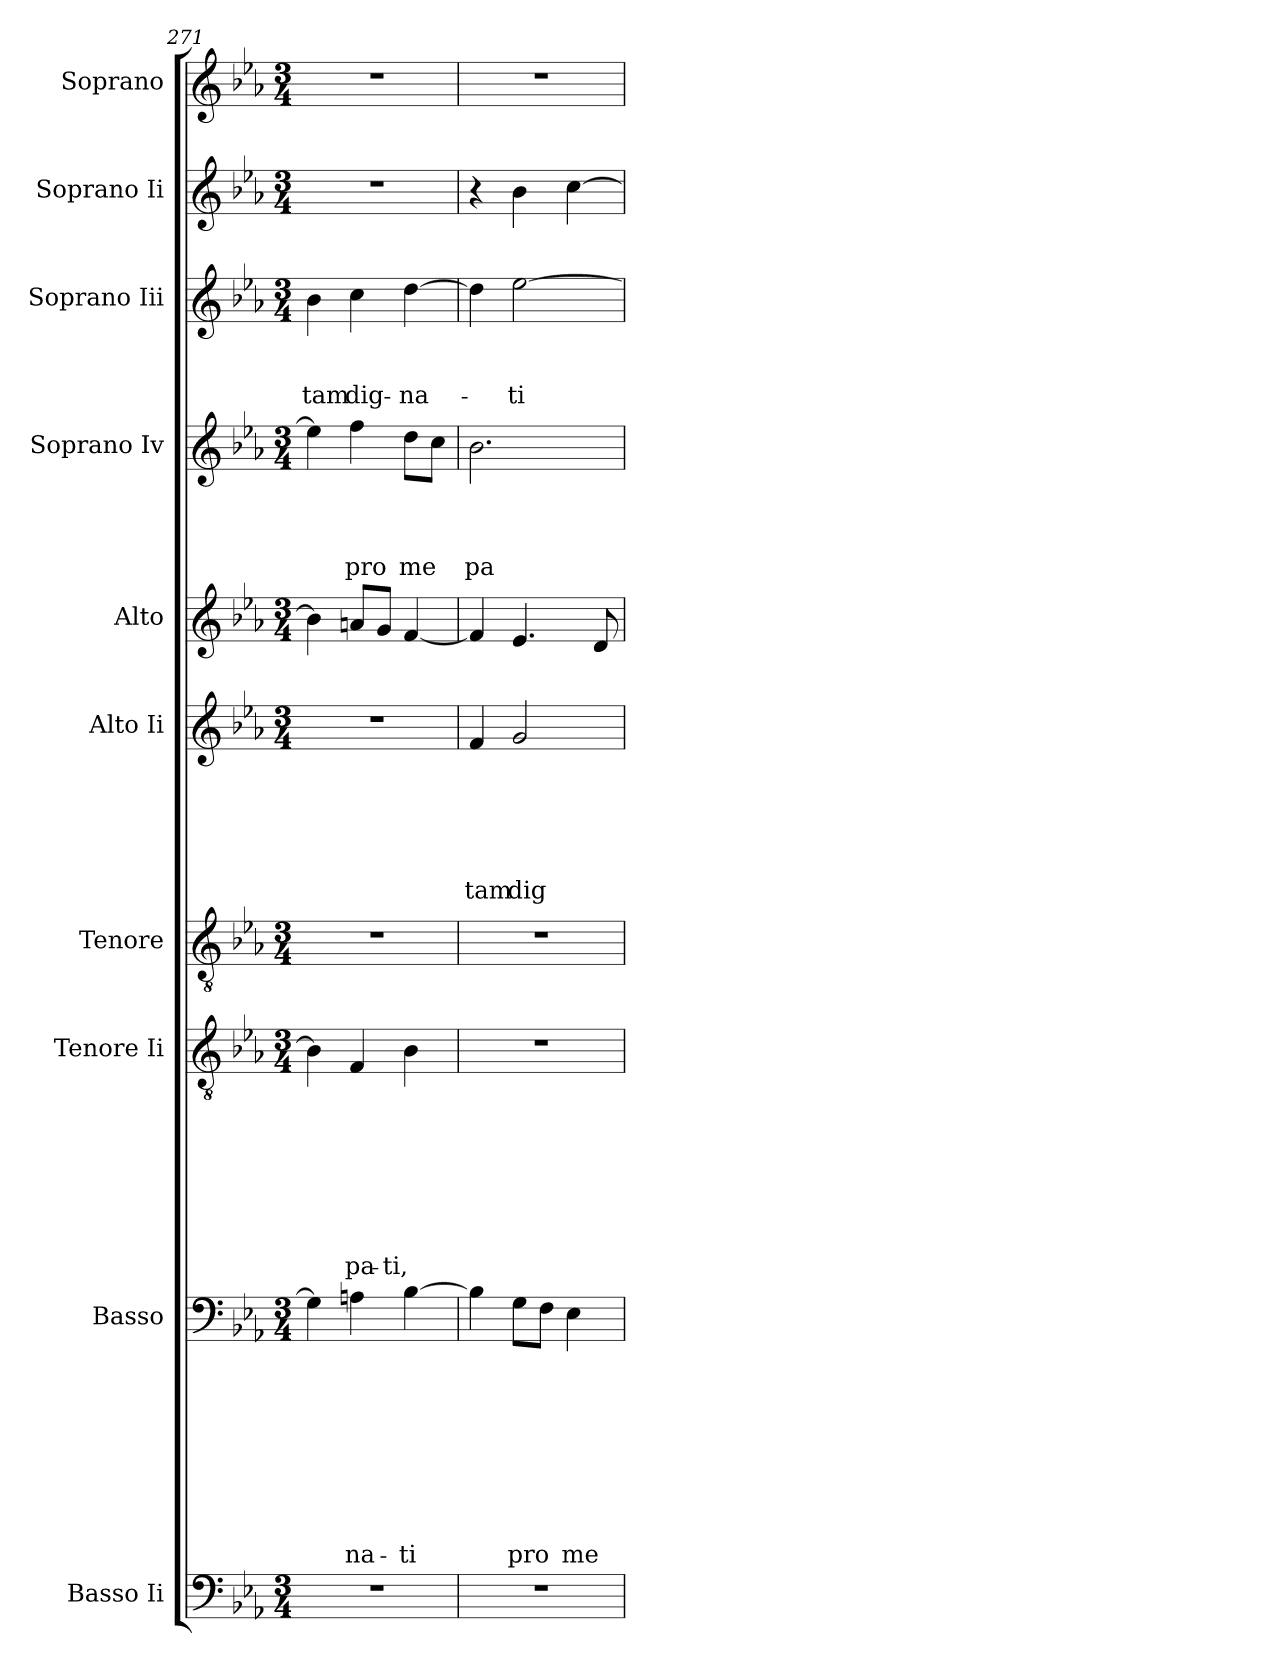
**kern	**kern	**text	**text	**text	**text	**text	**text	**text	**text	**text	**kern	**text	**text	**text	**text	**text	**text	**text	**text	**kern	**kern	**text	**text	**text	**text	**text	**text	**kern	**kern	**text	**text	**text	**text	**kern	**text	**text	**text	**kern	**kern
*part10	*part9	*part9	*part9	*part9	*part9	*part9	*part9	*part9	*part9	*part9	*part8	*part8	*part8	*part8	*part8	*part8	*part8	*part8	*part8	*part7	*part6	*part6	*part6	*part6	*part6	*part6	*part6	*part5	*part4	*part4	*part4	*part4	*part4	*part3	*part3	*part3	*part3	*part2	*part1
*staff10	*staff9	*staff9	*staff9	*staff9	*staff9	*staff9	*staff9	*staff9	*staff9	*staff9	*staff8	*staff8	*staff8	*staff8	*staff8	*staff8	*staff8	*staff8	*staff8	*staff7	*staff6	*staff6	*staff6	*staff6	*staff6	*staff6	*staff6	*staff5	*staff4	*staff4	*staff4	*staff4	*staff4	*staff3	*staff3	*staff3	*staff3	*staff2	*staff1
*I"Basso Ii	*I"Basso	*	*	*	*	*	*	*	*	*	*I"Tenore Ii	*	*	*	*	*	*	*	*	*I"Tenore	*I"Alto Ii	*	*	*	*	*	*	*I"Alto	*I"Soprano Iv	*	*	*	*	*I"Soprano Iii	*	*	*	*I"Soprano Ii	*I"Soprano
*clefF4	*clefF4	*	*	*	*	*	*	*	*	*	*clefGv2	*	*	*	*	*	*	*	*	*clefGv2	*clefG2	*	*	*	*	*	*	*clefG2	*clefG2	*	*	*	*	*clefG2	*	*	*	*clefG2	*clefG2
*k[b-e-a-]	*k[b-e-a-]	*	*	*	*	*	*	*	*	*	*k[b-e-a-]	*	*	*	*	*	*	*	*	*k[b-e-a-]	*k[b-e-a-]	*	*	*	*	*	*	*k[b-e-a-]	*k[b-e-a-]	*	*	*	*	*k[b-e-a-]	*	*	*	*k[b-e-a-]	*k[b-e-a-]
*E-:	*E-:	*	*	*	*	*	*	*	*	*	*E-:	*	*	*	*	*	*	*	*	*E-:	*E-:	*	*	*	*	*	*	*E-:	*E-:	*	*	*	*	*E-:	*	*	*	*E-:	*E-:
*M3/4	*M3/4	*	*	*	*	*	*	*	*	*	*M3/4	*	*	*	*	*	*	*	*	*M3/4	*M3/4	*	*	*	*	*	*	*M3/4	*M3/4	*	*	*	*	*M3/4	*	*	*	*M3/4	*M3/4
=271	=271	=271	=271	=271	=271	=271	=271	=271	=271	=271	=271	=271	=271	=271	=271	=271	=271	=271	=271	=271	=271	=271	=271	=271	=271	=271	=271	=271	=271	=271	=271	=271	=271	=271	=271	=271	=271	=271	=271
!LO:N:vis=1	!	!	!	!	!	!	!	!	!	!	!	!	!	!	!	!	!	!	!	!LO:N:vis=1	!LO:N:vis=1	!	!	!	!	!	!	!	!	!	!	!	!	!	!	!	!LO:LY:b	!LO:N:vis=1	!LO:N:vis=1
2.r	4G\]	.	.	.	.	.	.	.	.	.	4B-\]	.	.	.	.	.	.	.	.	2.r	2.r	.	.	.	.	.	.	4b-\]	4ee-\]	.	.	.	.	4b-\	.	.	tam	2.r	2.r
!	!	!	!	!	!	!	!	!	!	!LO:LY:b	!	!	!	!	!	!	!	!	!LO:LY:b	!	!	!	!	!	!	!	!	!	!	!	!	!	!LO:LY:b	!	!	!	!LO:LY:b	!	!
.	4An\	.	.	.	.	.	.	.	.	-na-	4F/	.	.	.	.	.	.	.	pa-	.	.	.	.	.	.	.	.	8an/L	4ff\	.	.	.	pro	4cc\	.	.	dig-	.	.
.	.	.	.	.	.	.	.	.	.	.	.	.	.	.	.	.	.	.	.	.	.	.	.	.	.	.	.	8g/J	.	.	.	.	.	.	.	.	.	.	.
!	!	!	!	!	!	!	!	!	!	!LO:LY:b	!	!	!	!	!	!	!	!	!LO:LY:b	!	!	!	!	!	!	!	!	!	!	!	!	!	!LO:LY:b	!	!	!	!LO:LY:b	!	!
.	[>4B-\	.	.	.	.	.	.	.	.	-ti	4B-\	.	.	.	.	.	.	.	-ti,	.	.	.	.	.	.	.	.	[<4f/	8dd\L	.	.	.	me	[>4dd\	.	.	-na-	.	.
.	.	.	.	.	.	.	.	.	.	.	.	.	.	.	.	.	.	.	.	.	.	.	.	.	.	.	.	.	8cc\J	.	.	.	.	.	.	.	.	.	.
=272	=272	=272	=272	=272	=272	=272	=272	=272	=272	=272	=272	=272	=272	=272	=272	=272	=272	=272	=272	=272	=272	=272	=272	=272	=272	=272	=272	=272	=272	=272	=272	=272	=272	=272	=272	=272	=272	=272	=272
!LO:N:vis=1	!	!	!	!	!	!	!	!	!	!	!LO:N:vis=1	!	!	!	!	!	!	!	!	!LO:N:vis=1	!	!	!	!	!	!	!LO:LY:b	!	!	!	!	!	!LO:LY:b	!	!	!	!	!	!LO:N:vis=1
2.r	4B-\]	.	.	.	.	.	.	.	.	.	2.r	.	.	.	.	.	.	.	.	2.r	4f/	.	.	.	.	.	tam	4f/]	2.b-\	.	.	.	pa-	4dd\]	.	.	.	4r	2.r
!	!	!	!	!	!	!	!	!	!	!LO:LY:b	!	!	!	!	!	!	!	!	!	!	!	!	!	!	!	!	!LO:LY:b	!	!	!	!	!	!	!	!	!	!LO:LY:b	!	!
.	8G\L	.	.	.	.	.	.	.	.	pro	.	.	.	.	.	.	.	.	.	.	2g/	.	.	.	.	.	dig-	4.e-/	.	.	.	.	.	[>2ee-\	.	.	-ti	4b-\	.
.	8F\J	.	.	.	.	.	.	.	.	.	.	.	.	.	.	.	.	.	.	.	.	.	.	.	.	.	.	.	.	.	.	.	.	.	.	.	.	.	.
!	!	!	!	!	!	!	!	!	!	!LO:LY:b	!	!	!	!	!	!	!	!	!	!	!	!	!	!	!	!	!	!	!	!	!	!	!	!	!	!	!	!	!
.	4E-\	.	.	.	.	.	.	.	.	me	.	.	.	.	.	.	.	.	.	.	.	.	.	.	.	.	.	.	.	.	.	.	.	.	.	.	.	[>4cc\	.
.	.	.	.	.	.	.	.	.	.	.	.	.	.	.	.	.	.	.	.	.	.	.	.	.	.	.	.	8d/	.	.	.	.	.	.	.	.	.	.	.
=	=	=	=	=	=	=	=	=	=	=	=	=	=	=	=	=	=	=	=	=	=	=	=	=	=	=	=	=	=	=	=	=	=	=	=	=	=	=	=
*-	*-	*-	*-	*-	*-	*-	*-	*-	*-	*-	*-	*-	*-	*-	*-	*-	*-	*-	*-	*-	*-	*-	*-	*-	*-	*-	*-	*-	*-	*-	*-	*-	*-	*-	*-	*-	*-	*-	*-
